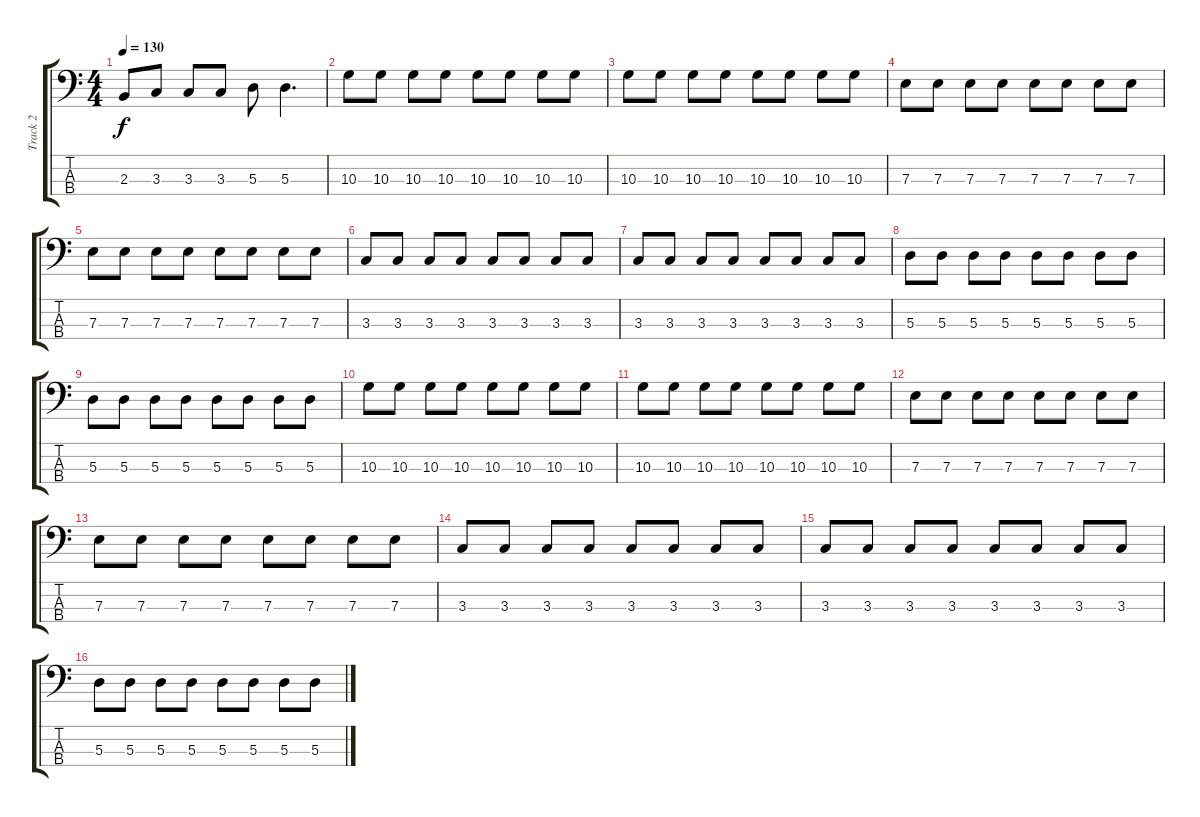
\track ("Track 2" "Track 2") {instrument electricbassfinger}
\staff {score tabs}
\tuning (G2 D2 A1 E1) {hide}
\ts (4 4)
\tempo 130
\clef f4
\ks c
2.3.8{dy f} 3.3.8 3.3.8 3.3.8 5.3.8 5.3.4{d} |
10.3.8 10.3.8 10.3.8 10.3.8 10.3.8 10.3.8 10.3.8 10.3.8 |
10.3.8 10.3.8 10.3.8 10.3.8 10.3.8 10.3.8 10.3.8 10.3.8 |
7.3.8 7.3.8 7.3.8 7.3.8 7.3.8 7.3.8 7.3.8 7.3.8 |
7.3.8 7.3.8 7.3.8 7.3.8 7.3.8 7.3.8 7.3.8 7.3.8 |
3.3.8 3.3.8 3.3.8 3.3.8 3.3.8 3.3.8 3.3.8 3.3.8 |
3.3.8 3.3.8 3.3.8 3.3.8 3.3.8 3.3.8 3.3.8 3.3.8 |
5.3.8 5.3.8 5.3.8 5.3.8 5.3.8 5.3.8 5.3.8 5.3.8 |
5.3.8 5.3.8 5.3.8 5.3.8 5.3.8 5.3.8 5.3.8 5.3.8 |
10.3.8 10.3.8 10.3.8 10.3.8 10.3.8 10.3.8 10.3.8 10.3.8 |
10.3.8 10.3.8 10.3.8 10.3.8 10.3.8 10.3.8 10.3.8 10.3.8 |
7.3.8 7.3.8 7.3.8 7.3.8 7.3.8 7.3.8 7.3.8 7.3.8 |
7.3.8 7.3.8 7.3.8 7.3.8 7.3.8 7.3.8 7.3.8 7.3.8 |
3.3.8 3.3.8 3.3.8 3.3.8 3.3.8 3.3.8 3.3.8 3.3.8 |
3.3.8 3.3.8 3.3.8 3.3.8 3.3.8 3.3.8 3.3.8 3.3.8 |
5.3.8 5.3.8 5.3.8 5.3.8 5.3.8 5.3.8 5.3.8 5.3.8
